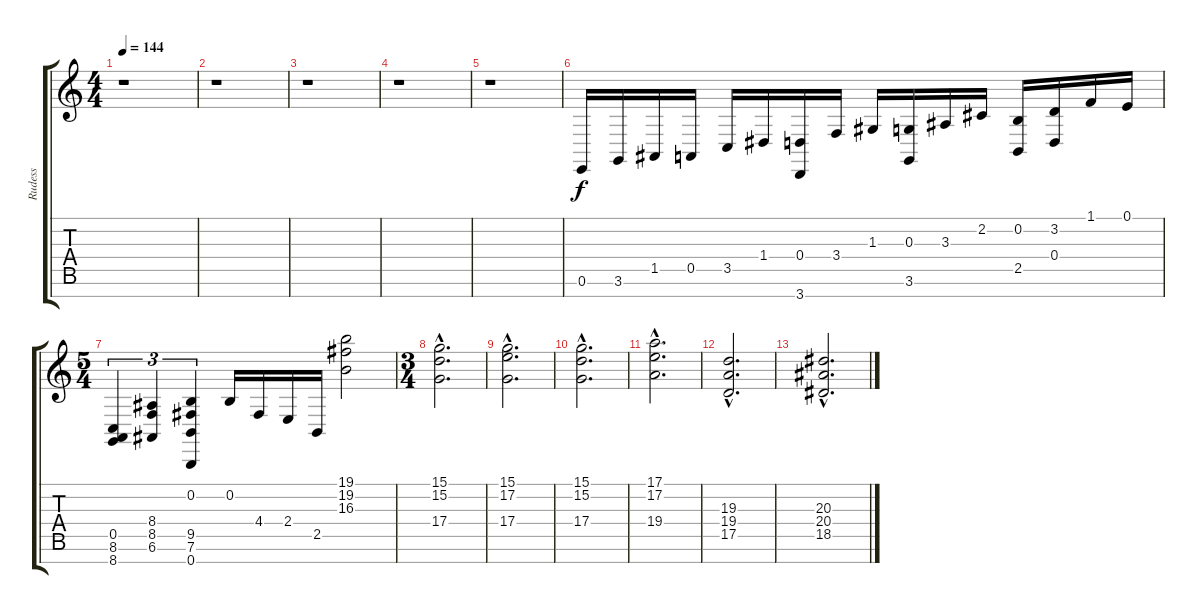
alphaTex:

\track ("Rudess" "Rudess") {instrument lead2sawtooth}
\staff {score tabs}
\tuning (E4 B3 G3 D3 A2 E2 B1) {hide}
\ts (4 4)
\tempo 144
\clef g2
\ks c
r.1{dy f} |
r.1 |
r.1 |
r.1 |
r.1 |
0.6.16{volume 16 instrument brightacousticpiano} 3.6.16 1.5.16 0.5.16 3.5.16 1.4.16 (0.4 3.7).16 3.4.16 1.3.16 (0.3 3.6).16 3.3.16 2.2.16 (0.2 2.5).16 (3.2 0.4).16 1.1.16 0.1.16 |
\ts (5 4)
(0.5 8.6 8.7).4{tu (3 2)} (8.4 8.5 6.6).4{tu (3 2)} (0.2 9.5 7.6 0.7).4{tu (3 2)} 0.2.16 4.4.16 2.4.16 2.5.16 (19.1 19.2 16.3).2 |
\ts (3 4)
(15.1{hac} 15.2{hac} 17.4{hac}).2{d instrument percussiveorgan} |
(15.1{hac} 17.2{hac} 17.4{hac}).2{d} |
(15.1{hac} 15.2{hac} 17.4{hac}).2{d} |
(17.1{hac} 17.2{hac} 19.4{hac}).2{d} |
(19.3{hac} 19.4{hac} 17.5{hac}).2{d} |
(20.3{hac} 20.4{hac} 18.5{hac}).2{d}
